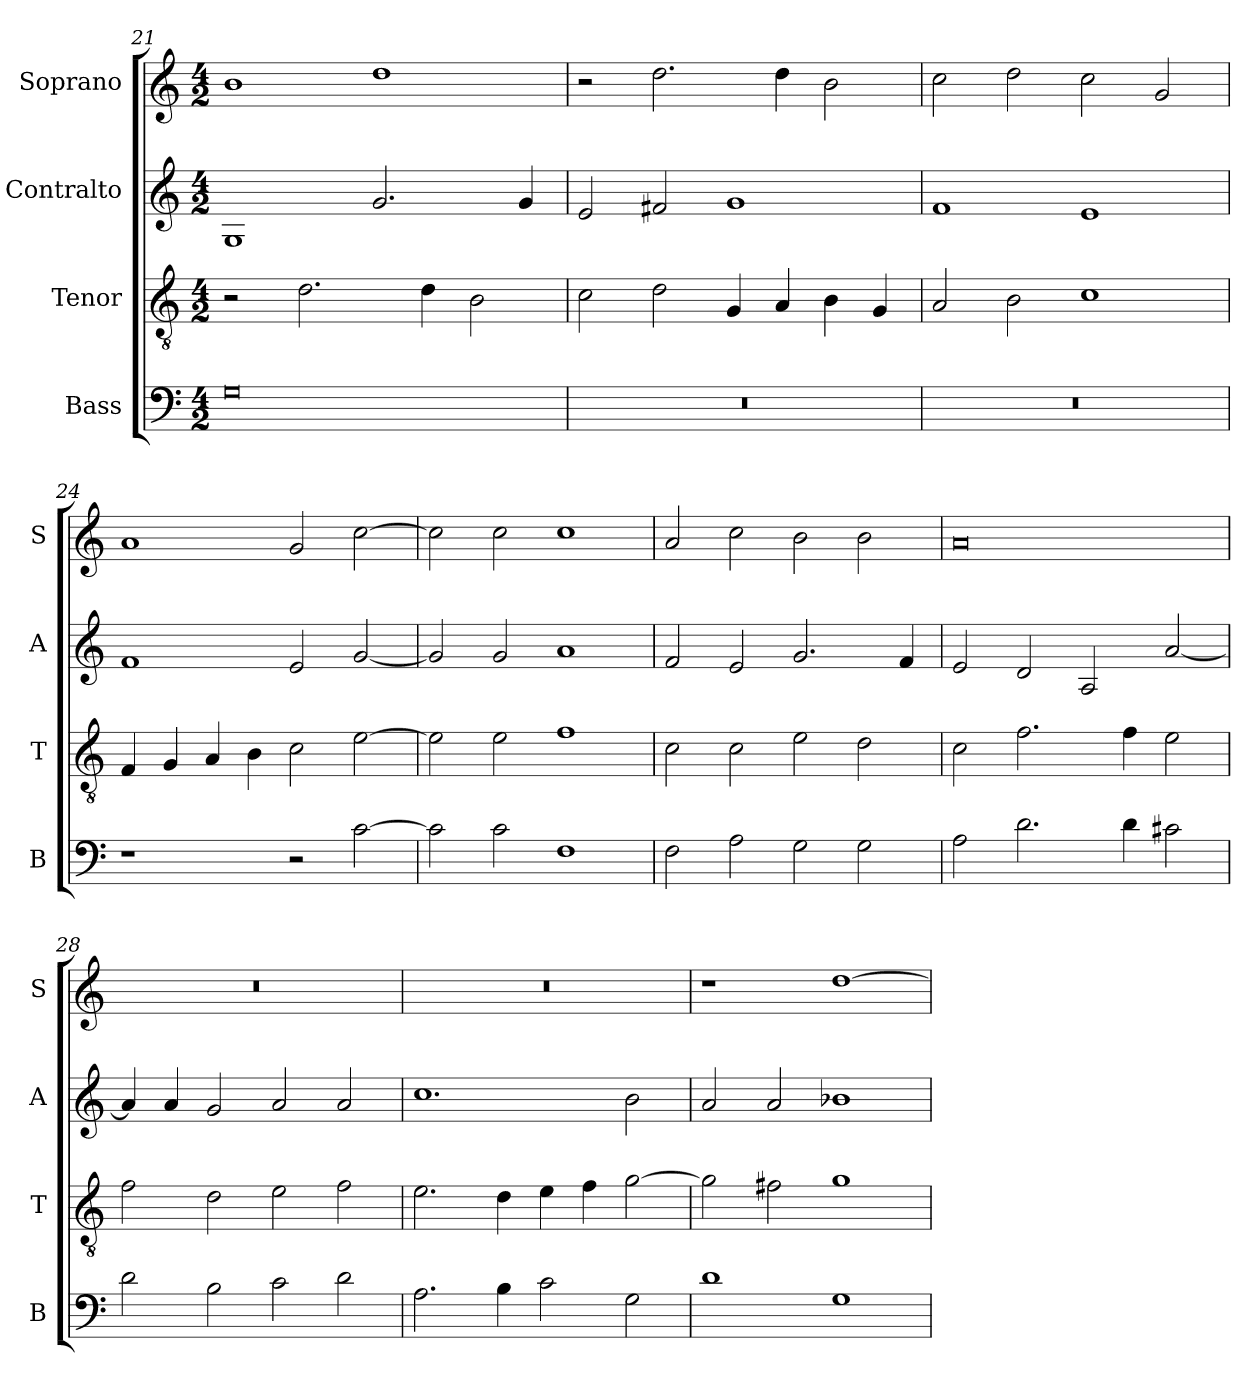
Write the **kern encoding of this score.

**kern	**kern	**kern	**kern
*part4	*part3	*part2	*part1
*staff4	*staff3	*staff2	*staff1
*I"Bass	*I"Tenor	*I"Contralto	*I"Soprano
*I'B	*I'T	*I'A	*I'S
*clefF4	*clefGv2	*clefG2	*clefG2
*k[]	*k[]	*k[]	*k[]
*G:mix	*G:mix	*G:mix	*G:mix
*M4/2	*M4/2	*M4/2	*M4/2
=21	=21	=21	=21
0G	2r	1G	1b
.	2.d	.	.
.	.	2.g	1dd
.	4d	.	.
.	2B	.	.
.	.	4g	.
=22	=22	=22	=22
0r	2c	2e	2r
.	2d	2f#X	2.dd
.	4G	1g	.
.	4A	.	4dd
.	4B	.	2b
.	4G	.	.
=23	=23	=23	=23
0r	2A	1f	2cc
.	2B	.	2dd
.	1c	1e	2cc
.	.	.	2g
=24	=24	=24	=24
1r	4F	1f	1a
.	4G	.	.
.	4A	.	.
.	4B	.	.
2r	2c	2e	2g
[2c	[2e	[2g	[2cc
=25	=25	=25	=25
2c]	2e]	2g]	2cc]
2c	2e	2g	2cc
1F	1f	1a	1cc
=26	=26	=26	=26
2F	2c	2f	2a
2A	2c	2e	2cc
2G	2e	2.g	2b
2G	2d	.	2b
.	.	4f	.
=27	=27	=27	=27
2A	2c	2e	0a
2.d	2.f	2d	.
.	.	2A	.
4d	4f	.	.
2c#X	2e	[2a	.
=28	=28	=28	=28
2d	2f	4a]	0r
.	.	4a	.
2B	2d	2g	.
2c	2e	2a	.
2d	2f	2a	.
=29	=29	=29	=29
2.A	2.e	1.cc	0r
4B	4d	.	.
2c	4e	.	.
.	4f	.	.
2G	[2g	2b	.
=30	=30	=30	=30
1d	2g]	2a	1r
.	2f#X	2a	.
1G	1g	1b-X	[1dd
=	=	=	=
*-	*-	*-	*-
